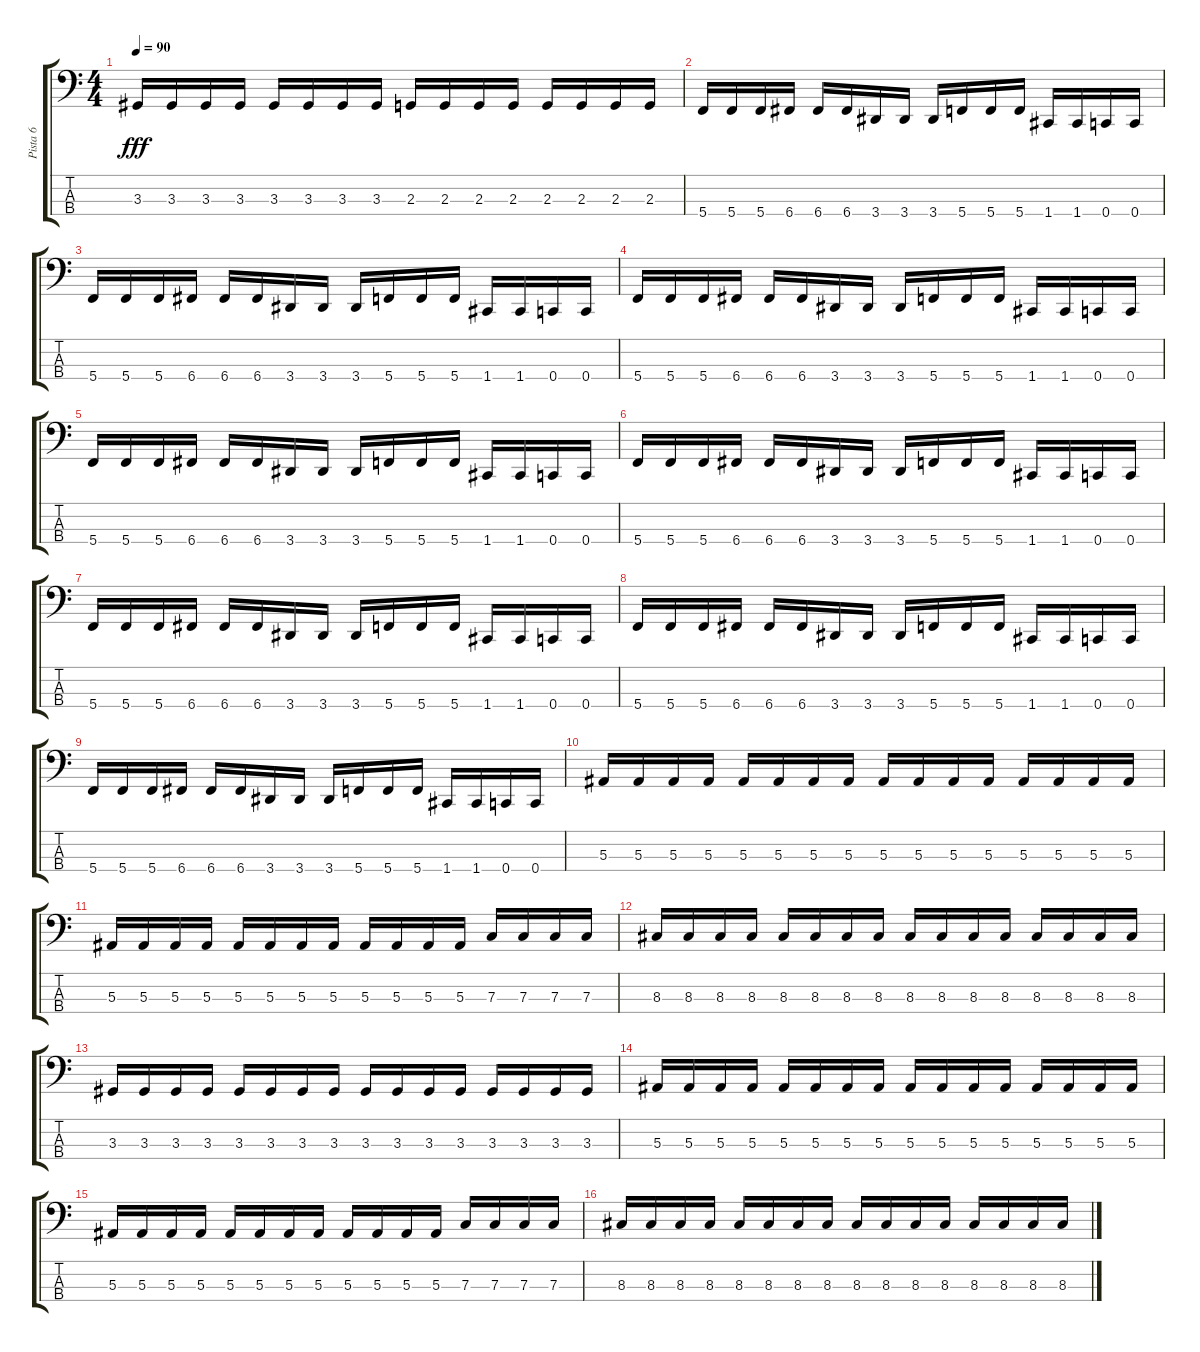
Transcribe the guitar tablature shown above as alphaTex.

\track ("Pista 6" "Pista 6") {instrument electricbassfinger}
\staff {score tabs}
\tuning (Eb2 Bb1 F1 C1) {hide}
\ts (4 4)
\tempo 90
\clef f4
\ks c
3.3.16{dy fff} 3.3.16 3.3.16 3.3.16 3.3.16 3.3.16 3.3.16 3.3.16 2.3.16 2.3.16 2.3.16 2.3.16 2.3.16 2.3.16 2.3.16 2.3.16 |
5.4.16 5.4.16 5.4.16 6.4.16 6.4.16 6.4.16 3.4.16 3.4.16 3.4.16 5.4.16 5.4.16 5.4.16 1.4.16 1.4.16 0.4.16 0.4.16 |
5.4.16 5.4.16 5.4.16 6.4.16 6.4.16 6.4.16 3.4.16 3.4.16 3.4.16 5.4.16 5.4.16 5.4.16 1.4.16 1.4.16 0.4.16 0.4.16 |
5.4.16 5.4.16 5.4.16 6.4.16 6.4.16 6.4.16 3.4.16 3.4.16 3.4.16 5.4.16 5.4.16 5.4.16 1.4.16 1.4.16 0.4.16 0.4.16 |
5.4.16 5.4.16 5.4.16 6.4.16 6.4.16 6.4.16 3.4.16 3.4.16 3.4.16 5.4.16 5.4.16 5.4.16 1.4.16 1.4.16 0.4.16 0.4.16 |
5.4.16 5.4.16 5.4.16 6.4.16 6.4.16 6.4.16 3.4.16 3.4.16 3.4.16 5.4.16 5.4.16 5.4.16 1.4.16 1.4.16 0.4.16 0.4.16 |
5.4.16 5.4.16 5.4.16 6.4.16 6.4.16 6.4.16 3.4.16 3.4.16 3.4.16 5.4.16 5.4.16 5.4.16 1.4.16 1.4.16 0.4.16 0.4.16 |
5.4.16 5.4.16 5.4.16 6.4.16 6.4.16 6.4.16 3.4.16 3.4.16 3.4.16 5.4.16 5.4.16 5.4.16 1.4.16 1.4.16 0.4.16 0.4.16 |
5.4.16 5.4.16 5.4.16 6.4.16 6.4.16 6.4.16 3.4.16 3.4.16 3.4.16 5.4.16 5.4.16 5.4.16 1.4.16 1.4.16 0.4.16 0.4.16 |
5.3.16 5.3.16 5.3.16 5.3.16 5.3.16 5.3.16 5.3.16 5.3.16 5.3.16 5.3.16 5.3.16 5.3.16 5.3.16 5.3.16 5.3.16 5.3.16 |
5.3.16 5.3.16 5.3.16 5.3.16 5.3.16 5.3.16 5.3.16 5.3.16 5.3.16 5.3.16 5.3.16 5.3.16 7.3.16 7.3.16 7.3.16 7.3.16 |
8.3.16 8.3.16 8.3.16 8.3.16 8.3.16 8.3.16 8.3.16 8.3.16 8.3.16 8.3.16 8.3.16 8.3.16 8.3.16 8.3.16 8.3.16 8.3.16 |
3.3.16 3.3.16 3.3.16 3.3.16 3.3.16 3.3.16 3.3.16 3.3.16 3.3.16 3.3.16 3.3.16 3.3.16 3.3.16 3.3.16 3.3.16 3.3.16 |
5.3.16 5.3.16 5.3.16 5.3.16 5.3.16 5.3.16 5.3.16 5.3.16 5.3.16 5.3.16 5.3.16 5.3.16 5.3.16 5.3.16 5.3.16 5.3.16 |
5.3.16 5.3.16 5.3.16 5.3.16 5.3.16 5.3.16 5.3.16 5.3.16 5.3.16 5.3.16 5.3.16 5.3.16 7.3.16 7.3.16 7.3.16 7.3.16 |
8.3.16 8.3.16 8.3.16 8.3.16 8.3.16 8.3.16 8.3.16 8.3.16 8.3.16 8.3.16 8.3.16 8.3.16 8.3.16 8.3.16 8.3.16 8.3.16
